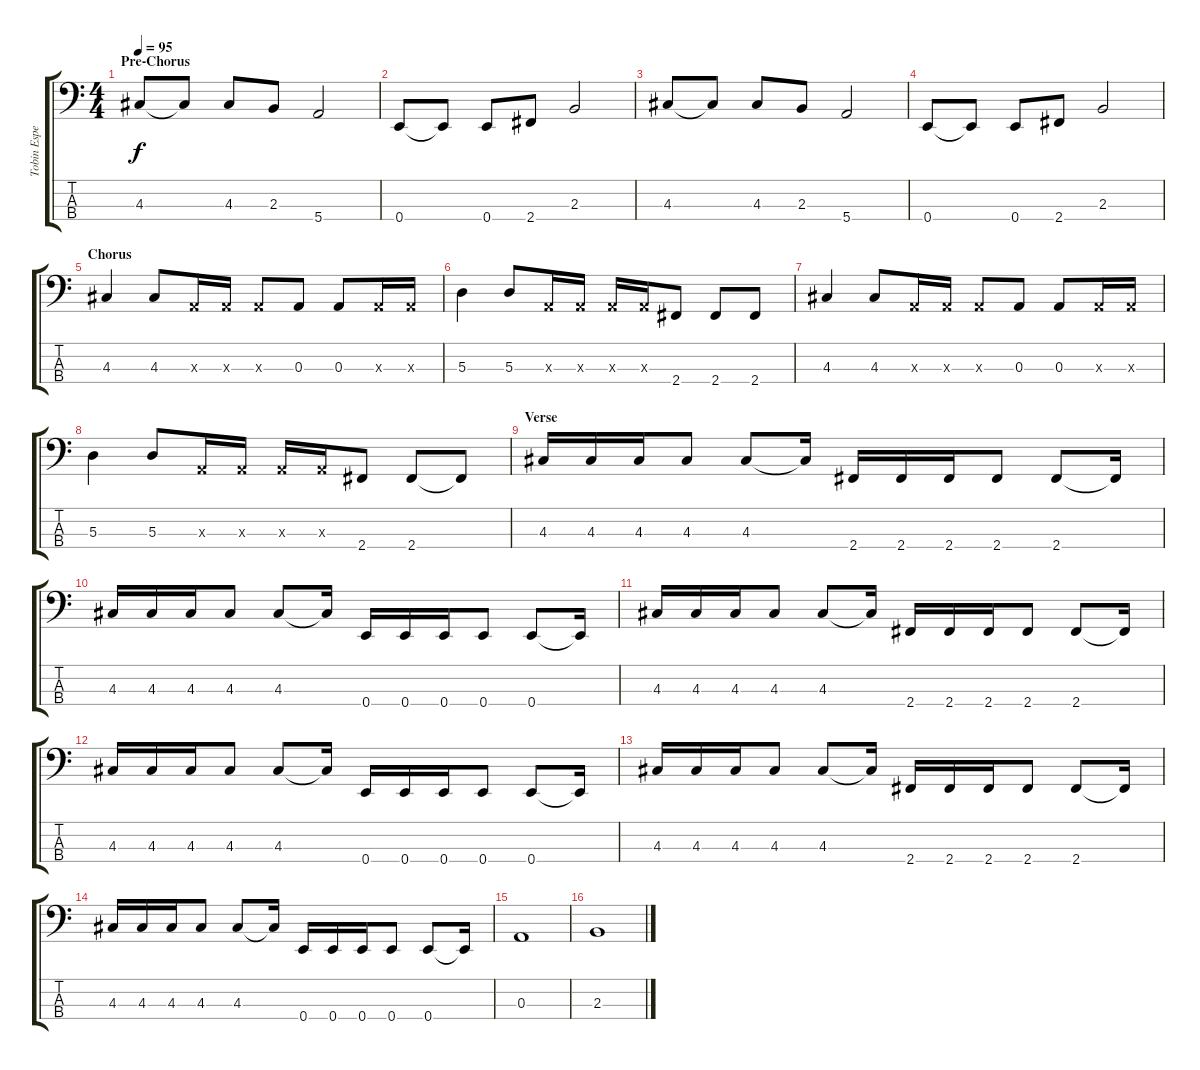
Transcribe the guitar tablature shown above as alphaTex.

\track ("Tobin Esperance " "Tobin Espe") {instrument electricbassfinger}
\staff {score tabs}
\tuning (G2 D2 A1 E1) {hide}
\ts (4 4)
\section ("" "Pre-Chorus")
\tempo 95
\clef f4
\ks c
4.3.8{dy f} 4.3{t}.8 4.3.8 2.3.8 5.4.2 |
0.4.8 0.4{t}.8 0.4.8 2.4.8 2.3.2 |
4.3.8 4.3{t}.8 4.3.8 2.3.8 5.4.2 |
0.4.8 0.4{t}.8 0.4.8 2.4.8 2.3.2 |
\section ("" "Chorus")
4.3.4 4.3.8 0.3{x}.16 0.3{x}.16 0.3{x}.8 0.3.8 0.3.8 0.3{x}.16 0.3{x}.16 |
5.3.4 5.3.8 0.3{x}.16 0.3{x}.16 0.3{x}.16 0.3{x}.16 2.4.8 2.4.8 2.4.8 |
4.3.4 4.3.8 0.3{x}.16 0.3{x}.16 0.3{x}.8 0.3.8 0.3.8 0.3{x}.16 0.3{x}.16 |
5.3.4 5.3.8 0.3{x}.16 0.3{x}.16 0.3{x}.16 0.3{x}.16 2.4.8 2.4.8 2.4{t}.8 |
\section ("" "Verse")
4.3.16 4.3.16 4.3.16 4.3.8 4.3.8 4.3{t}.16 2.4.16 2.4.16 2.4.16 2.4.8 2.4.8 2.4{t}.16 |
4.3.16 4.3.16 4.3.16 4.3.8 4.3.8 4.3{t}.16 0.4.16 0.4.16 0.4.16 0.4.8 0.4.8 0.4{t}.16 |
4.3.16 4.3.16 4.3.16 4.3.8 4.3.8 4.3{t}.16 2.4.16 2.4.16 2.4.16 2.4.8 2.4.8 2.4{t}.16 |
4.3.16 4.3.16 4.3.16 4.3.8 4.3.8 4.3{t}.16 0.4.16 0.4.16 0.4.16 0.4.8 0.4.8 0.4{t}.16 |
4.3.16 4.3.16 4.3.16 4.3.8 4.3.8 4.3{t}.16 2.4.16 2.4.16 2.4.16 2.4.8 2.4.8 2.4{t}.16 |
4.3.16 4.3.16 4.3.16 4.3.8 4.3.8 4.3{t}.16 0.4.16 0.4.16 0.4.16 0.4.8 0.4.8 0.4{t}.16 |
0.3.1 |
2.3.1
